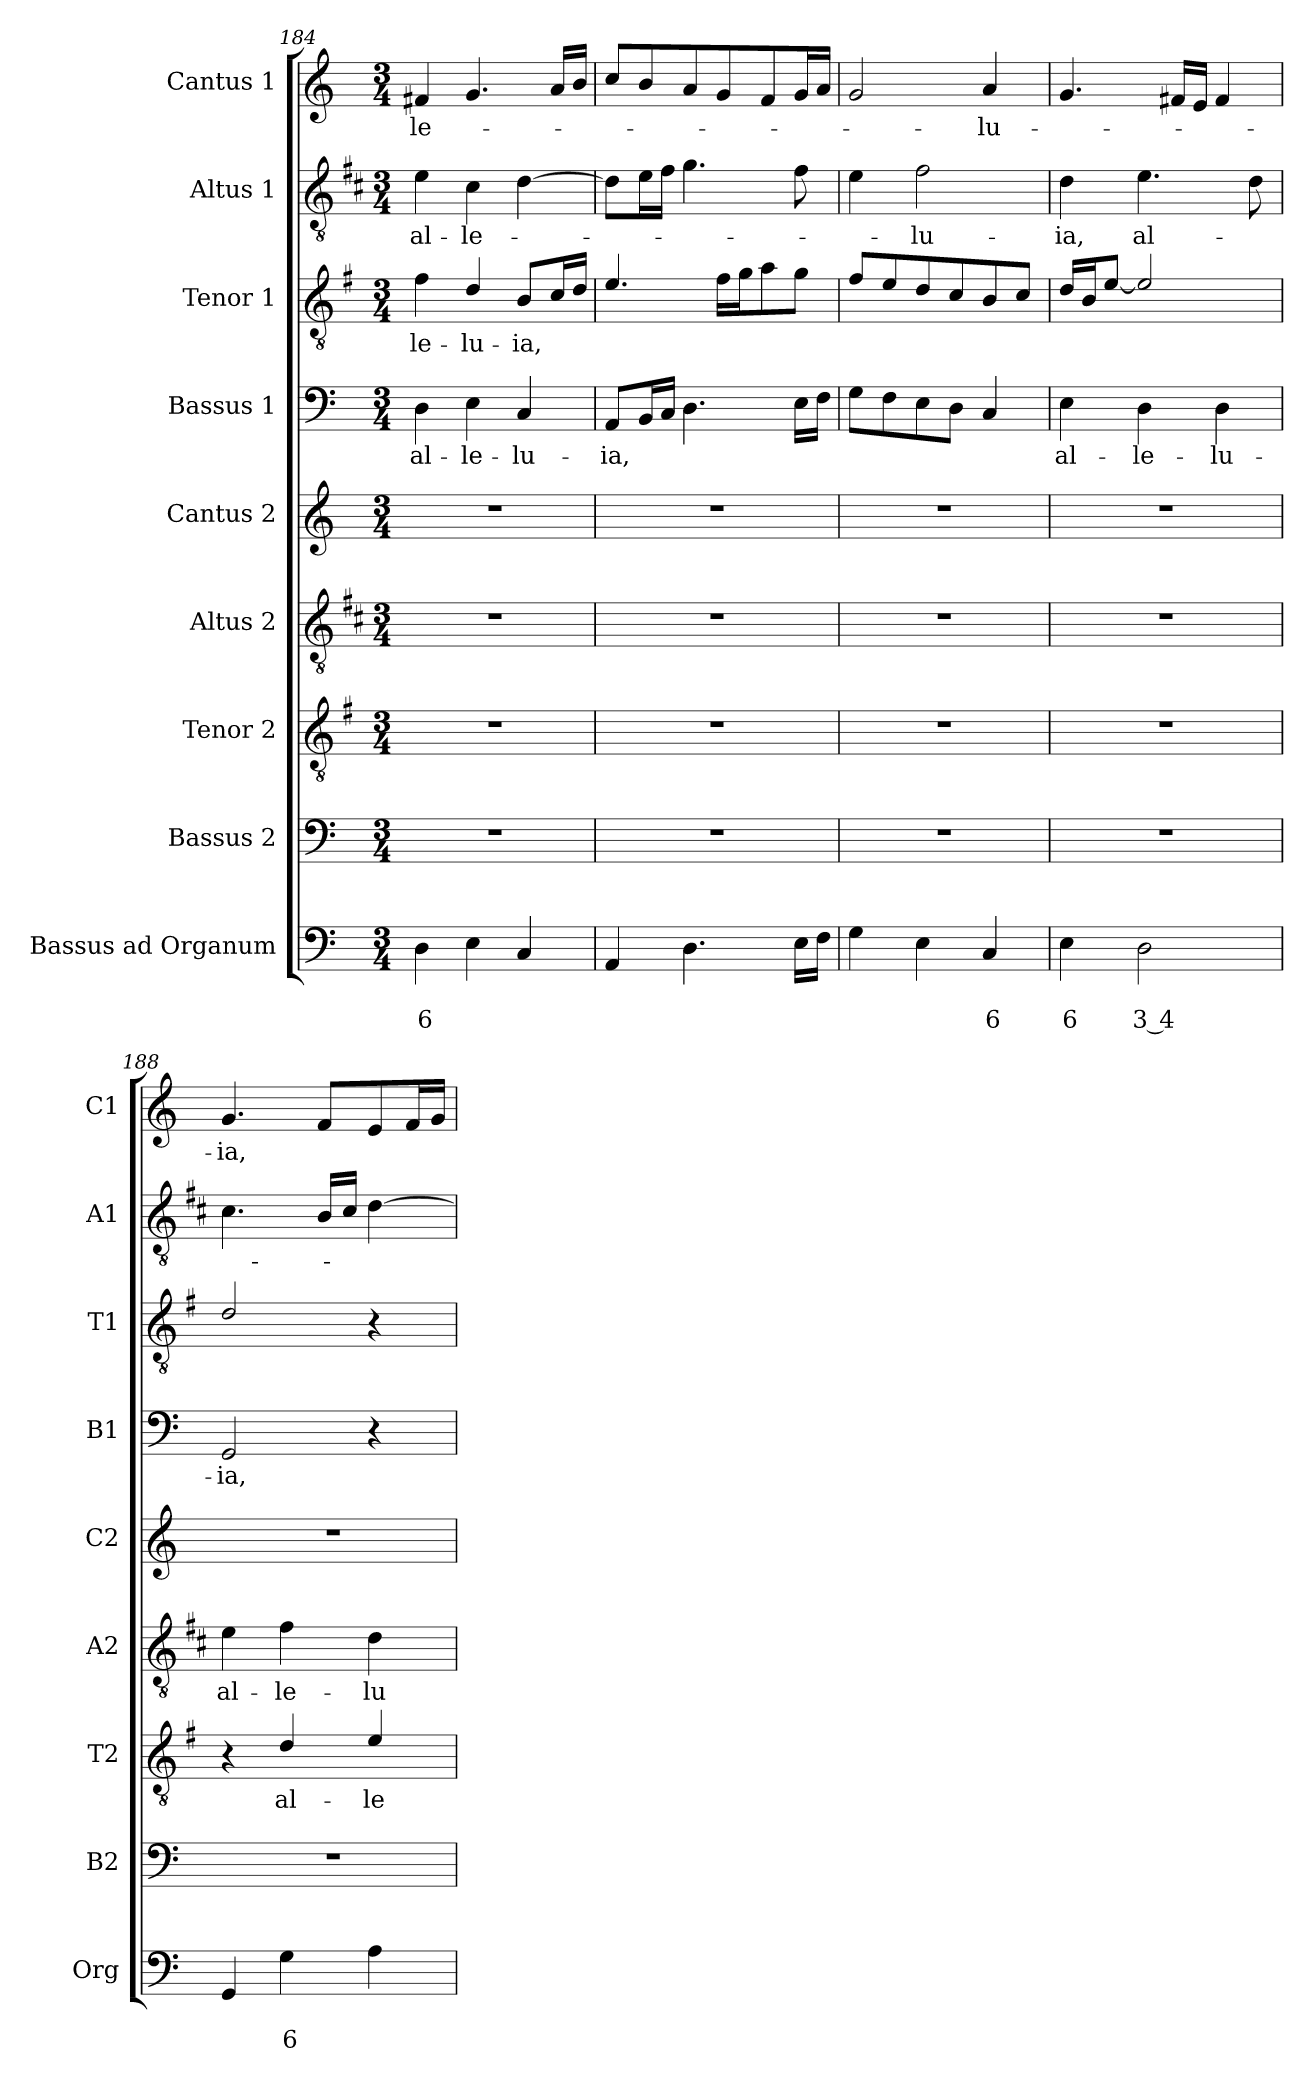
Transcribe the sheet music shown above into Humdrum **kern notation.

**kern	**text	**text	**kern	**kern	**text	**kern	**text	**kern	**kern	**text	**kern	**text	**kern	**text	**kern	**text
*part9	*part9	*part9	*part8	*part7	*part7	*part6	*part6	*part5	*part4	*part4	*part3	*part3	*part2	*part2	*part1	*part1
*staff9	*staff9	*staff9	*staff8	*staff7	*staff7	*staff6	*staff6	*staff5	*staff4	*staff4	*staff3	*staff3	*staff2	*staff2	*staff1	*staff1
*I"Bassus ad Organum	*	*	*I"Bassus 2	*I"Tenor 2	*	*I"Altus 2	*	*I"Cantus 2	*I"Bassus 1	*	*I"Tenor 1	*	*I"Altus 1	*	*I"Cantus 1	*
*I'Org	*	*	*I'B2	*I'T2	*	*I'A2	*	*I'C2	*I'B1	*	*I'T1	*	*I'A1	*	*I'C1	*
*clefF4	*	*	*clefF4	*clefGv2	*	*clefGv2	*	*clefG2	*clefF4	*	*clefGv2	*	*clefGv2	*	*clefG2	*
*	*	*	*	*ITrd4c7	*	*ITrd1c2	*	*	*	*	*ITrd4c7	*	*ITrd1c2	*	*	*
*k[]	*	*	*k[]	*k[]	*	*k[]	*	*k[]	*k[]	*	*k[]	*	*k[]	*	*k[]	*
*C:	*	*	*C:	*C:	*	*C:	*	*C:	*C:	*	*C:	*	*C:	*	*C:	*
*M3/4	*	*	*M3/4	*M3/4	*	*M3/4	*	*M3/4	*M3/4	*	*M3/4	*	*M3/4	*	*M3/4	*
=184	=184	=184	=184	=184	=184	=184	=184	=184	=184	=184	=184	=184	=184	=184	=184	=184
!	!	!LO:LY:b	!	!	!	!	!	!	!	!LO:LY:b	!	!LO:LY:b	!	!LO:LY:b	!	!LO:LY:b
4D\	.	6	2.r	2.r	.	2.r	.	2.r	4D\	al-	4B\	-le-	4d\	al-	4f#X/	-le-
!	!	!	!	!	!	!	!	!	!	!LO:LY:b	!	!LO:LY:b	!	!LO:LY:b	!	!
4E\	.	.	.	.	.	.	.	.	4E\	-le-	4G/	-lu-	4B\	-le-	4.g/	.
!	!	!	!	!	!	!	!	!	!	!LO:LY:b	!	!LO:LY:b	!	!	!	!
4C/	.	.	.	.	.	.	.	.	4C/	-lu-	8E/L	-ia,	[4c\	.	.	.
.	.	.	.	.	.	.	.	.	.	.	16F/L	.	.	.	16a/LL	.
.	.	.	.	.	.	.	.	.	.	.	16G/JJ	.	.	.	16b/JJ	.
=185	=185	=185	=185	=185	=185	=185	=185	=185	=185	=185	=185	=185	=185	=185	=185	=185
!	!	!	!	!	!	!	!	!	!	!LO:LY:b	!	!	!	!	!	!
4AA/	.	.	2.r	2.r	.	2.r	.	2.r	8AA/L	-ia,	4.A/	.	8c\L]	.	8cc/L	.
.	.	.	.	.	.	.	.	.	16BB/L	.	.	.	16d\L	.	8b/	.
.	.	.	.	.	.	.	.	.	16C/JJ	.	.	.	16e\JJ	.	.	.
4.D\	.	.	.	.	.	.	.	.	4.D\	.	.	.	4.f\	.	8a/	.
.	.	.	.	.	.	.	.	.	.	.	16B\LL	.	.	.	8g/	.
.	.	.	.	.	.	.	.	.	.	.	16c\J	.	.	.	.	.
.	.	.	.	.	.	.	.	.	.	.	8d\	.	.	.	8f/	.
16E\LL	.	.	.	.	.	.	.	.	16E\LL	.	8c\J	.	8e\	.	16g/L	.
16F\JJ	.	.	.	.	.	.	.	.	16F\JJ	.	.	.	.	.	16a/JJ	.
=186	=186	=186	=186	=186	=186	=186	=186	=186	=186	=186	=186	=186	=186	=186	=186	=186
4G\	.	.	2.r	2.r	.	2.r	.	2.r	8G\L	.	8B/L	.	4d\	.	2g/	.
.	.	.	.	.	.	.	.	.	8F\	.	8A/	.	.	.	.	.
!	!	!	!	!	!	!	!	!	!	!	!	!	!	!LO:LY:b	!	!
4E\	.	.	.	.	.	.	.	.	8E\	.	8G/	.	2e\	-lu-	.	.
.	.	.	.	.	.	.	.	.	8D\J	.	8F/	.	.	.	.	.
!	!	!LO:LY:b	!	!	!	!	!	!	!	!	!	!	!	!	!	!LO:LY:b
4C/	.	6	.	.	.	.	.	.	4C/	.	8E/	.	.	.	4a/	-lu-
.	.	.	.	.	.	.	.	.	.	.	8F/J	.	.	.	.	.
=187	=187	=187	=187	=187	=187	=187	=187	=187	=187	=187	=187	=187	=187	=187	=187	=187
!	!	!LO:LY:b	!	!	!	!	!	!	!	!LO:LY:b	!	!	!	!LO:LY:b	!	!
4E\	.	6	2.r	2.r	.	2.r	.	2.r	4E\	al-	16G/LL	.	4c\	-ia,	4.g/	.
.	.	.	.	.	.	.	.	.	.	.	16E/J	.	.	.	.	.
.	.	.	.	.	.	.	.	.	.	.	[8A/J	.	.	.	.	.
!	!	!LO:LY:b	!	!	!	!	!	!	!	!LO:LY:b	!	!	!	!LO:LY:b	!	!
2D\	.	3 4	.	.	.	.	.	.	4D\	-le-	2A/]	.	4.d\	al-	.	.
.	.	.	.	.	.	.	.	.	.	.	.	.	.	.	16f#X/LL	.
.	.	.	.	.	.	.	.	.	.	.	.	.	.	.	16e/JJ	.
!	!	!	!	!	!	!	!	!	!	!LO:LY:b	!	!	!	!	!	!
.	.	.	.	.	.	.	.	.	4D\	-lu-	.	.	.	.	4f#/	.
.	.	.	.	.	.	.	.	.	.	.	.	.	8c\	.	.	.
=188	=188	=188	=188	=188	=188	=188	=188	=188	=188	=188	=188	=188	=188	=188	=188	=188
!	!	!	!	!	!	!	!LO:LY:b	!	!	!LO:LY:b	!	!	!	!	!	!LO:LY:b
4GG/	.	.	2.r	4r	.	4d\	al-	2.r	2GG/	-ia,	2G/	.	4.B\	.	4.g/	-ia,
!	!	!LO:LY:b	!	!	!LO:LY:b	!	!LO:LY:b	!	!	!	!	!	!	!	!	!
4G\	.	6	.	4G/	al-	4e\	-le-	.	.	.	.	.	.	.	.	.
.	.	.	.	.	.	.	.	.	.	.	.	.	16A/LL	.	8f/L	.
.	.	.	.	.	.	.	.	.	.	.	.	.	16B/JJ	.	.	.
!	!	!	!	!	!LO:LY:b	!	!LO:LY:b	!	!	!	!	!	!	!	!	!
4A\	.	.	.	4A/	-le-	4c\	-lu-	.	4r	.	4r	.	[4c\	.	8e/	.
.	.	.	.	.	.	.	.	.	.	.	.	.	.	.	16f/L	.
.	.	.	.	.	.	.	.	.	.	.	.	.	.	.	16g/JJ	.
=	=	=	=	=	=	=	=	=	=	=	=	=	=	=	=	=
*-	*-	*-	*-	*-	*-	*-	*-	*-	*-	*-	*-	*-	*-	*-	*-	*-
